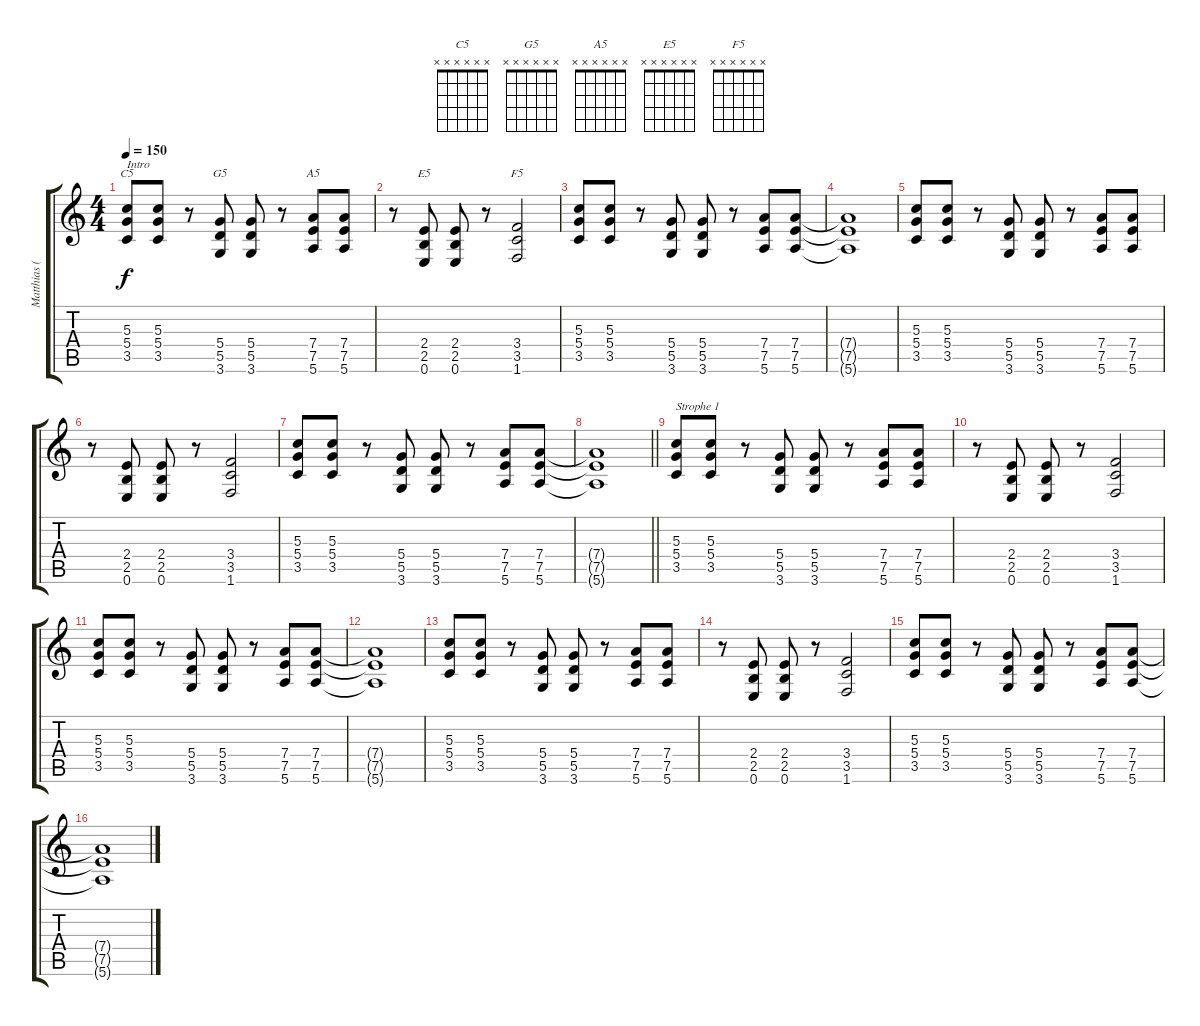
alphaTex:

\track ("Matthias (Gonzo) Röhr" "Matthias (") {instrument distortionguitar}
\staff {score tabs}
\tuning (E4 B3 G3 D3 A2 E2) {hide}
\chord ("C5" x x x x x x)
\chord ("G5" x x x x x x)
\chord ("A5" x x x x x x)
\chord ("E5" x x x x x x)
\chord ("F5" x x x x x x)
\ts (4 4)
\tempo 150
\clef g2
\ks c
(5.3 5.4 3.5).8{ch "C5" txt "Intro" dy f instrument distortionguitar} (5.3 5.4 3.5).8 r.8 (5.4 5.5 3.6).8{ch "G5"} (5.4 5.5 3.6).8 r.8 (7.4 7.5 5.6).8{ch "A5"} (7.4 7.5 5.6).8 |
r.8 (2.4 2.5 0.6).8{ch "E5"} (2.4 2.5 0.6).8 r.8 (3.4 3.5 1.6).2{ch "F5"} |
(5.3 5.4 3.5).8 (5.3 5.4 3.5).8 r.8 (5.4 5.5 3.6).8 (5.4 5.5 3.6).8 r.8 (7.4 7.5 5.6).8 (7.4 7.5 5.6).8 |
(7.4{t} 7.5{t} 5.6{t}).1 |
(5.3 5.4 3.5).8 (5.3 5.4 3.5).8 r.8 (5.4 5.5 3.6).8 (5.4 5.5 3.6).8 r.8 (7.4 7.5 5.6).8 (7.4 7.5 5.6).8 |
r.8 (2.4 2.5 0.6).8 (2.4 2.5 0.6).8 r.8 (3.4 3.5 1.6).2 |
(5.3 5.4 3.5).8 (5.3 5.4 3.5).8 r.8 (5.4 5.5 3.6).8 (5.4 5.5 3.6).8 r.8 (7.4 7.5 5.6).8 (7.4 7.5 5.6).8 |
\barLineRight lightlight
(7.4{t} 7.5{t} 5.6{t}).1 |
(5.3 5.4 3.5).8{txt "Strophe 1"} (5.3 5.4 3.5).8 r.8 (5.4 5.5 3.6).8 (5.4 5.5 3.6).8 r.8 (7.4 7.5 5.6).8 (7.4 7.5 5.6).8 |
r.8 (2.4 2.5 0.6).8 (2.4 2.5 0.6).8 r.8 (3.4 3.5 1.6).2 |
(5.3 5.4 3.5).8 (5.3 5.4 3.5).8 r.8 (5.4 5.5 3.6).8 (5.4 5.5 3.6).8 r.8 (7.4 7.5 5.6).8 (7.4 7.5 5.6).8 |
(7.4{t} 7.5{t} 5.6{t}).1 |
(5.3 5.4 3.5).8 (5.3 5.4 3.5).8 r.8 (5.4 5.5 3.6).8 (5.4 5.5 3.6).8 r.8 (7.4 7.5 5.6).8 (7.4 7.5 5.6).8 |
r.8 (2.4 2.5 0.6).8 (2.4 2.5 0.6).8 r.8 (3.4 3.5 1.6).2 |
(5.3 5.4 3.5).8 (5.3 5.4 3.5).8 r.8 (5.4 5.5 3.6).8 (5.4 5.5 3.6).8 r.8 (7.4 7.5 5.6).8 (7.4 7.5 5.6).8 |
(7.4{t} 7.5{t} 5.6{t}).1
